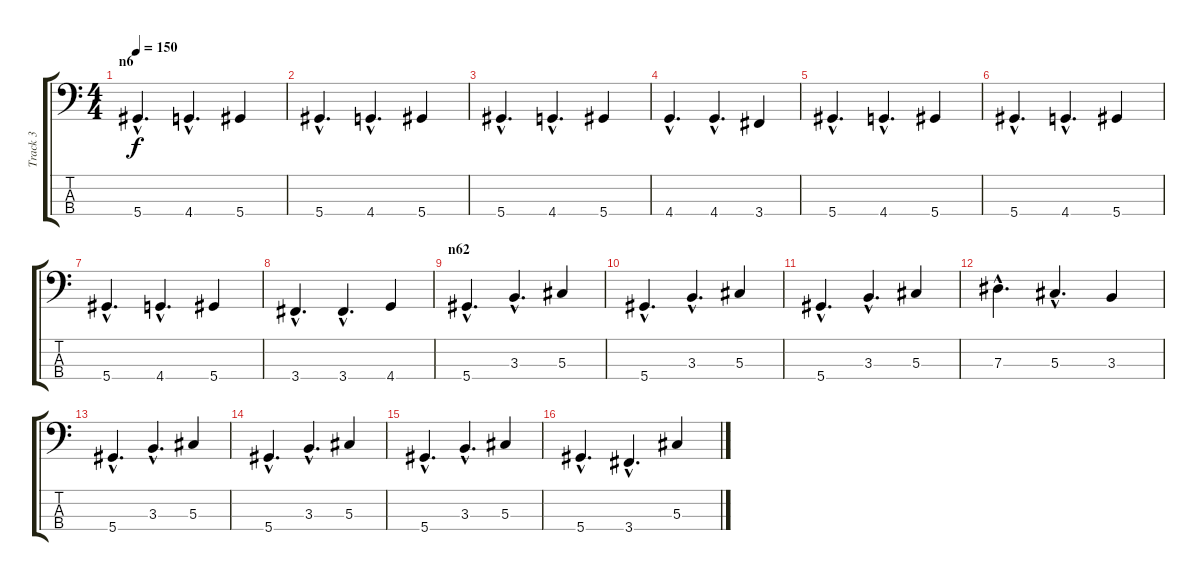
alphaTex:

\track ("Track 3" "Track 3") {instrument electricbasspick}
\staff {score tabs}
\tuning (Gb2 Db2 Ab1 Eb1) {hide}
\ts (4 4)
\section ("" "n6")
\tempo 150
\clef f4
\ks c
5.4{hac}.4{d dy f} 4.4{hac}.4{d} 5.4.4 |
5.4{hac}.4{d} 4.4{hac}.4{d} 5.4.4 |
5.4{hac}.4{d} 4.4{hac}.4{d} 5.4.4 |
4.4{hac}.4{d} 4.4{hac}.4{d} 3.4.4 |
5.4{hac}.4{d} 4.4{hac}.4{d} 5.4.4 |
5.4{hac}.4{d} 4.4{hac}.4{d} 5.4.4 |
5.4{hac}.4{d} 4.4{hac}.4{d} 5.4.4 |
3.4{hac}.4{d} 3.4{hac}.4{d} 4.4.4 |
\section ("" "n62")
5.4{hac}.4{d} 3.3{hac}.4{d} 5.3.4 |
5.4{hac}.4{d} 3.3{hac}.4{d} 5.3.4 |
5.4{hac}.4{d} 3.3{hac}.4{d} 5.3.4 |
7.3{hac}.4{d} 5.3{hac}.4{d} 3.3.4 |
5.4{hac}.4{d} 3.3{hac}.4{d} 5.3.4 |
5.4{hac}.4{d} 3.3{hac}.4{d} 5.3.4 |
5.4{hac}.4{d} 3.3{hac}.4{d} 5.3.4 |
5.4{hac}.4{d} 3.4{hac}.4{d} 5.3.4
